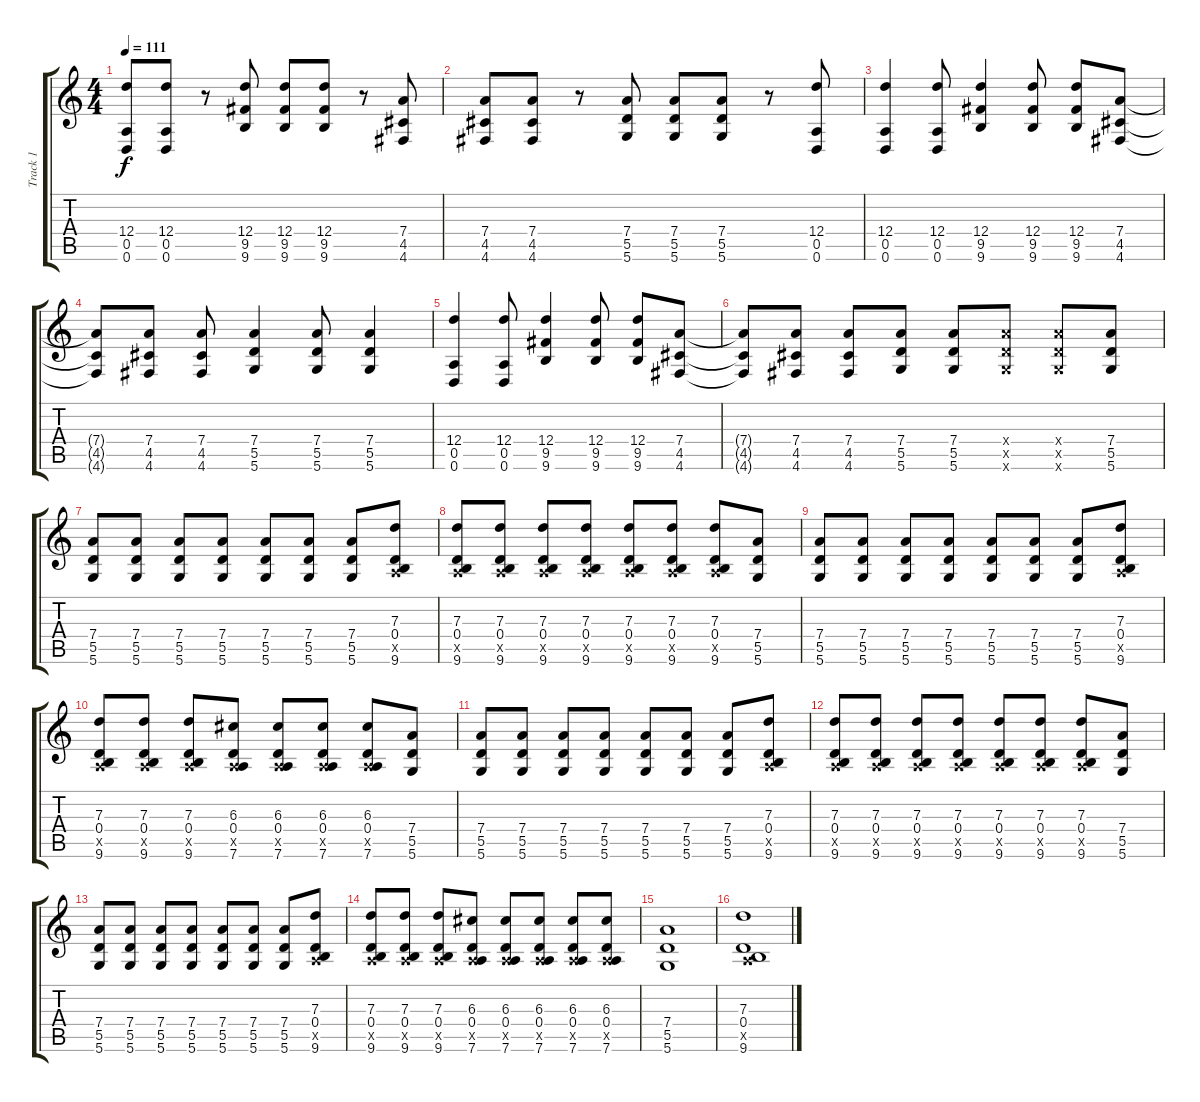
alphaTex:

\track ("Track 1" "Track 1") {instrument acousticguitarsteel}
\staff {score tabs}
\tuning (E4 B3 G3 D3 A2 D2) {hide}
\ts (4 4)
\tempo 111
\clef g2
\ks c
(12.4 0.5 0.6).8{dy f} (12.4 0.5 0.6).8 r.8 (12.4 9.5 9.6).8 (12.4 9.5 9.6).8 (12.4 9.5 9.6).8 r.8 (7.4 4.5 4.6).8 |
(7.4 4.5 4.6).8 (7.4 4.5 4.6).8 r.8 (7.4 5.5 5.6).8 (7.4 5.5 5.6).8 (7.4 5.5 5.6).8 r.8 (12.4 0.5 0.6).8 |
(12.4 0.5 0.6).4 (12.4 0.5 0.6).8 (12.4 9.5 9.6).4 (12.4 9.5 9.6).8 (12.4 9.5 9.6).8 (7.4 4.5 4.6).8 |
(7.4{t} 4.5{t} 4.6{t}).8 (7.4 4.5 4.6).8 (7.4 4.5 4.6).8 (7.4 5.5 5.6).4 (7.4 5.5 5.6).8 (7.4 5.5 5.6).4 |
(12.4 0.5 0.6).4 (12.4 0.5 0.6).8 (12.4 9.5 9.6).4 (12.4 9.5 9.6).8 (12.4 9.5 9.6).8 (7.4 4.5 4.6).8 |
(7.4{t} 4.5{t} 4.6{t}).8 (7.4 4.5 4.6).8 (7.4 4.5 4.6).8 (7.4 5.5 5.6).8 (7.4 5.5 5.6).8 (7.4{x} 5.5{x} 5.6{x}).8 (7.4{x} 5.5{x} 5.6{x}).8 (7.4 5.5 5.6).8 |
(7.4 5.5 5.6).8 (7.4 5.5 5.6).8 (7.4 5.5 5.6).8 (7.4 5.5 5.6).8 (7.4 5.5 5.6).8 (7.4 5.5 5.6).8 (7.4 5.5 5.6).8 (7.3 0.4 0.5{x} 9.6).8 |
(7.3 0.4 0.5{x} 9.6).8 (7.3 0.4 0.5{x} 9.6).8 (7.3 0.4 0.5{x} 9.6).8 (7.3 0.4 0.5{x} 9.6).8 (7.3 0.4 0.5{x} 9.6).8 (7.3 0.4 0.5{x} 9.6).8 (7.3 0.4 0.5{x} 9.6).8 (7.4 5.5 5.6).8 |
(7.4 5.5 5.6).8 (7.4 5.5 5.6).8 (7.4 5.5 5.6).8 (7.4 5.5 5.6).8 (7.4 5.5 5.6).8 (7.4 5.5 5.6).8 (7.4 5.5 5.6).8 (7.3 0.4 0.5{x} 9.6).8 |
(7.3 0.4 0.5{x} 9.6).8 (7.3 0.4 0.5{x} 9.6).8 (7.3 0.4 0.5{x} 9.6).8 (6.3 0.4 0.5{x} 7.6).8 (6.3 0.4 0.5{x} 7.6).8 (6.3 0.4 0.5{x} 7.6).8 (6.3 0.4 0.5{x} 7.6).8 (7.4 5.5 5.6).8 |
(7.4 5.5 5.6).8 (7.4 5.5 5.6).8 (7.4 5.5 5.6).8 (7.4 5.5 5.6).8 (7.4 5.5 5.6).8 (7.4 5.5 5.6).8 (7.4 5.5 5.6).8 (7.3 0.4 0.5{x} 9.6).8 |
(7.3 0.4 0.5{x} 9.6).8 (7.3 0.4 0.5{x} 9.6).8 (7.3 0.4 0.5{x} 9.6).8 (7.3 0.4 0.5{x} 9.6).8 (7.3 0.4 0.5{x} 9.6).8 (7.3 0.4 0.5{x} 9.6).8 (7.3 0.4 0.5{x} 9.6).8 (7.4 5.5 5.6).8 |
(7.4 5.5 5.6).8 (7.4 5.5 5.6).8 (7.4 5.5 5.6).8 (7.4 5.5 5.6).8 (7.4 5.5 5.6).8 (7.4 5.5 5.6).8 (7.4 5.5 5.6).8 (7.3 0.4 0.5{x} 9.6).8 |
(7.3 0.4 0.5{x} 9.6).8 (7.3 0.4 0.5{x} 9.6).8 (7.3 0.4 0.5{x} 9.6).8 (6.3 0.4 0.5{x} 7.6).8 (6.3 0.4 0.5{x} 7.6).8 (6.3 0.4 0.5{x} 7.6).8 (6.3 0.4 0.5{x} 7.6).8 (6.3 0.4 0.5{x} 7.6).8 |
(7.4 5.5 5.6).1 |
(7.3 0.4 0.5{x} 9.6).1
